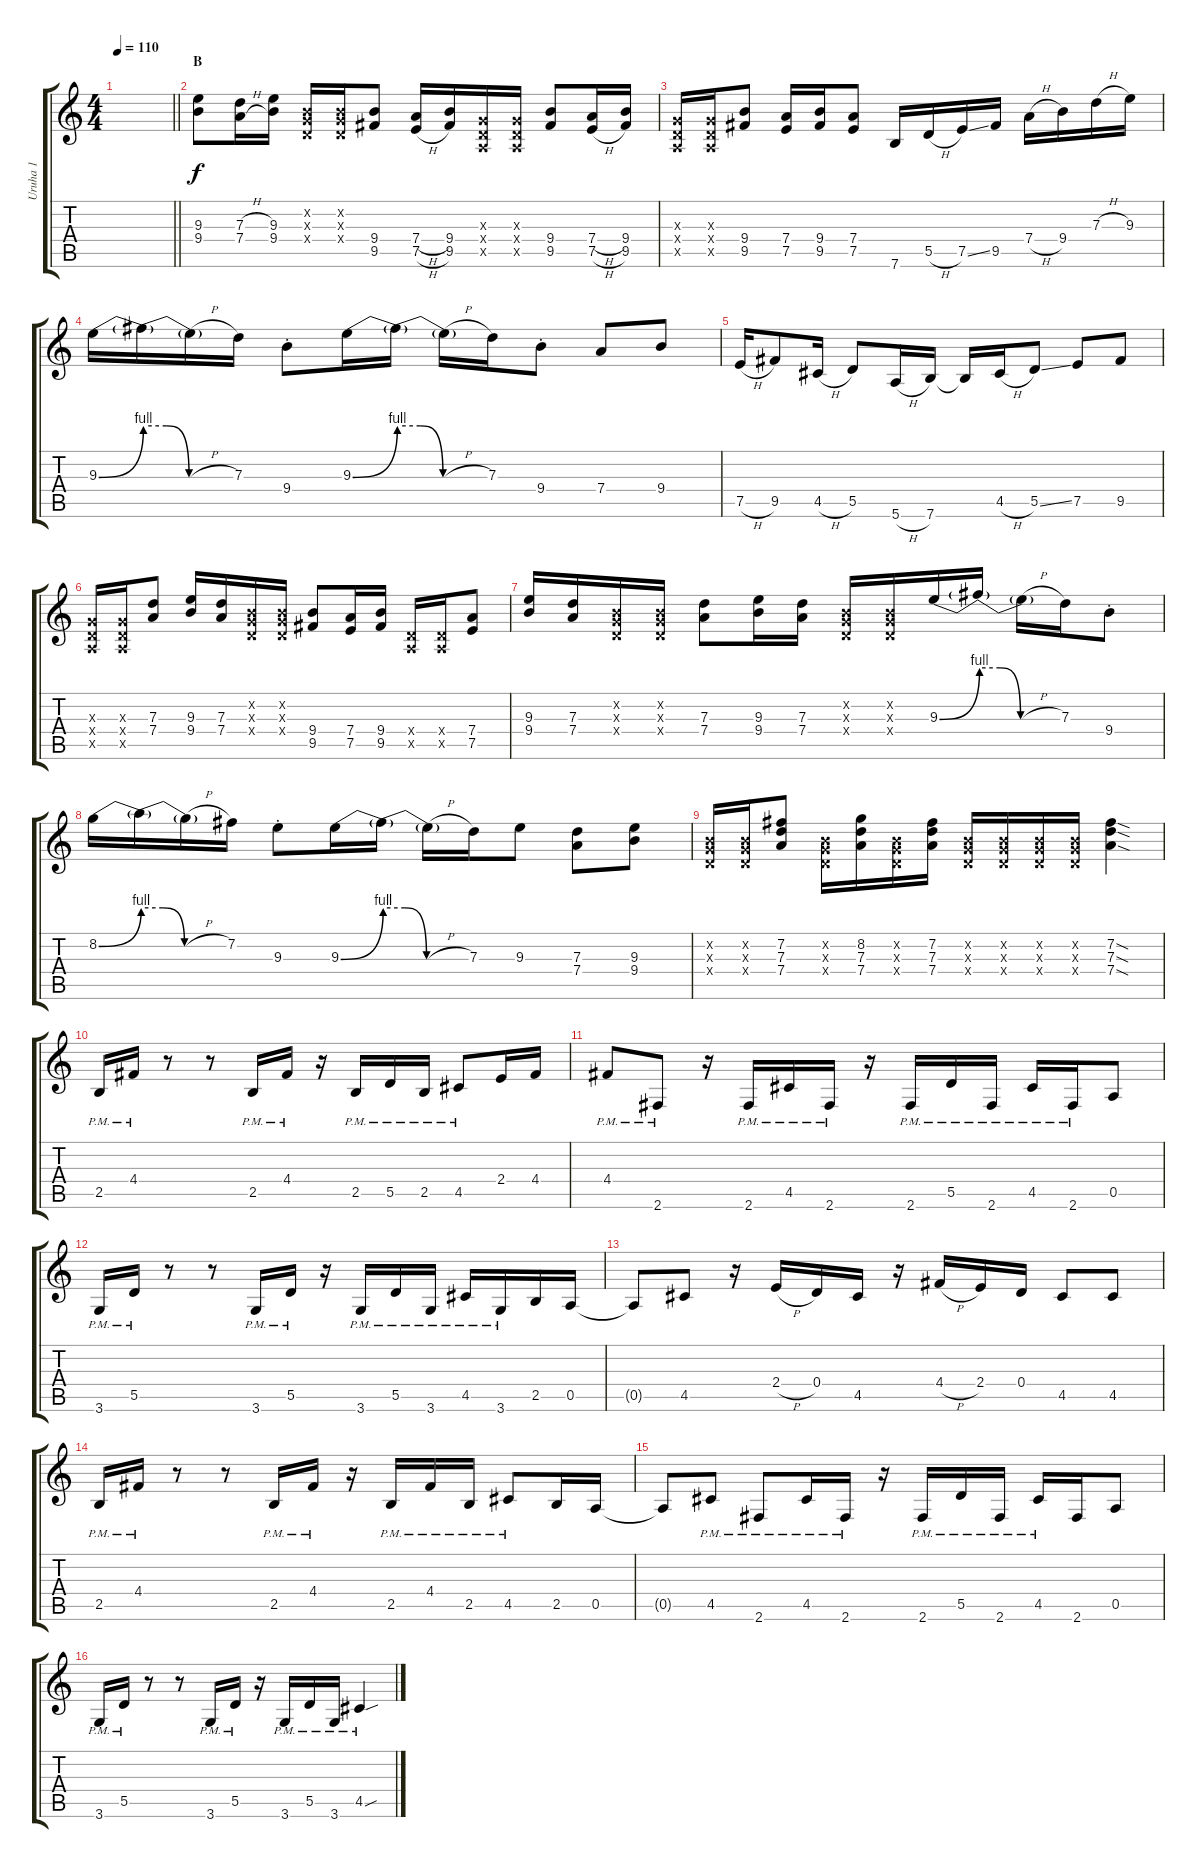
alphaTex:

\track ("Uruha 1" "Uruha 1") {instrument distortionguitar}
\staff {score tabs}
\tuning (E4 B3 G3 D3 A2 E2) {hide}
\ts (4 4)
\tempo 110
\clef g2
\barLineRight lightlight
\ks c
|
\section ("" "B")
(9.3 9.4).8 (7.3{h} 7.4{h}).16 (9.3 9.4).16 (0.2{x} 0.3{x} 0.4{x}).16 (0.2{x} 0.3{x} 0.4{x}).16 (9.4 9.5).8 (7.4{h} 7.5{h}).16 (9.4 9.5).16 (0.3{x} 0.4{x} 0.5{x}).16 (0.3{x} 0.4{x} 0.5{x}).16 (9.4 9.5).8 (7.4{h} 7.5{h}).16 (9.4 9.5).16 |
(0.3{x} 0.4{x} 0.5{x}).16 (0.3{x} 0.4{x} 0.5{x}).16 (9.4 9.5).8 (7.4 7.5).16 (9.4 9.5).16 (7.4 7.5).8 7.6.16 5.5{h}.16 7.5{ss}.16 9.5.16 7.4{h}.16 9.4.16 7.3{h}.16 9.3.16 |
9.3{be (bend 0 0 60 4)}.16 9.3{be (custom 0 4 15 4 30 0 60 0) t}.16 9.3{h t}.16 7.3.16 9.4{st}.8 9.3{be (bend 0 0 60 4)}.16 9.3{be (custom 0 4 15 4 30 0 60 0) t}.16 9.3{h t}.16 7.3.16 9.4{st}.8 7.4.8 9.4.8 |
7.5{h}.16 9.5.8 4.5{h}.16 5.5.8 5.6{h}.16 7.6.16 7.6{t}.16 4.5{h}.16 5.5{ss}.8 7.5.8 9.5.8 |
(0.3{x} 0.4{x} 0.5{x}).16 (0.3{x} 0.4{x} 0.5{x}).16 (7.3 7.4).8 (9.3 9.4).16 (7.3 7.4).16 (0.2{x} 0.3{x} 0.4{x}).16 (0.2{x} 0.3{x} 0.4{x}).16 (9.4 9.5).8 (7.4 7.5).16 (9.4 9.5).16 (0.4{x} 0.5{x}).16 (0.4{x} 0.5{x}).16 (7.4 7.5).8 |
(9.3 9.4).16 (7.3 7.4).16 (0.2{x} 0.3{x} 0.4{x}).16 (0.2{x} 0.3{x} 0.4{x}).16 (7.3 7.4).8 (9.3 9.4).16 (7.3 7.4).16 (0.2{x} 0.3{x} 0.4{x}).16 (0.2{x} 0.3{x} 0.4{x}).16 9.3{be (bend 0 0 60 4)}.16 9.3{be (custom 0 4 15 4 30 0 60 0) t}.16 9.3{h t}.16 7.3.16 9.4{st}.8 |
8.2{be (bend 0 0 60 4)}.16 8.2{be (custom 0 4 15 4 30 0 60 0) t}.16 8.2{h t}.16 7.2.16 9.3{st}.8 9.3{be (bend 0 0 60 4)}.16 9.3{be (custom 0 4 15 4 30 0 60 0) t}.16 9.3{h t}.16 7.3.16 9.3.8 (7.3 7.4).8 (9.3 9.4).8 |
(0.2{x} 0.3{x} 0.4{x}).16 (0.2{x} 0.3{x} 0.4{x}).16 (7.2 7.3 7.4).8 (0.2{x} 0.3{x} 0.4{x}).16 (8.2 7.3 7.4).16 (0.2{x} 0.3{x} 0.4{x}).16 (7.2 7.3 7.4).16 (0.2{x} 0.3{x} 0.4{x}).16 (0.2{x} 0.3{x} 0.4{x}).16 (0.2{x} 0.3{x} 0.4{x}).16 (0.2{x} 0.3{x} 0.4{x}).16 (7.2{sod} 7.3{sod} 7.4{sod}).4 |
2.5{pm}.16 4.4{pm}.16 r.8 r.8 2.5{pm}.16 4.4{pm}.16 r.16 2.5{pm}.16 5.5{pm}.16 2.5{pm}.16 4.5{pm}.8 2.4.16 4.4.16 |
4.4{pm}.8 2.6{pm}.8 r.16 2.6{pm}.16 4.5{pm}.16 2.6{pm}.16 r.16 2.6{pm}.16 5.5{pm}.16 2.6{pm}.16 4.5{pm}.16 2.6{pm}.16 0.5.8 |
3.6{pm}.16 5.5{pm}.16 r.8 r.8 3.6{pm}.16 5.5{pm}.16 r.16 3.6{pm}.16 5.5{pm}.16 3.6{pm}.16 4.5{pm}.16 3.6{pm}.16 2.5.16 0.5.16 |
0.5{t}.8 4.5.8 r.16 2.4{h}.16 0.4.16 4.5.16 r.16 4.4{h}.16 2.4.16 0.4.16 4.5.8 4.5.8 |
2.5{pm}.16 4.4{pm}.16 r.8 r.8 2.5{pm}.16 4.4{pm}.16 r.16 2.5{pm}.16 4.4{pm}.16 2.5{pm}.16 4.5{pm}.8 2.5.16 0.5.16 |
0.5{t}.8 4.5{pm}.8 2.6{pm}.8 4.5{pm}.16 2.6{pm}.16 r.16 2.6{pm}.16 5.5{pm}.16 2.6{pm}.16 4.5{pm}.16 2.6.16 0.5.8 |
3.6{pm}.16 5.5{pm}.16 r.8 r.8 3.6{pm}.16 5.5{pm}.16 r.16 3.6{pm}.16 5.5{pm}.16 3.6{pm}.16 4.5{sou pm}.4
